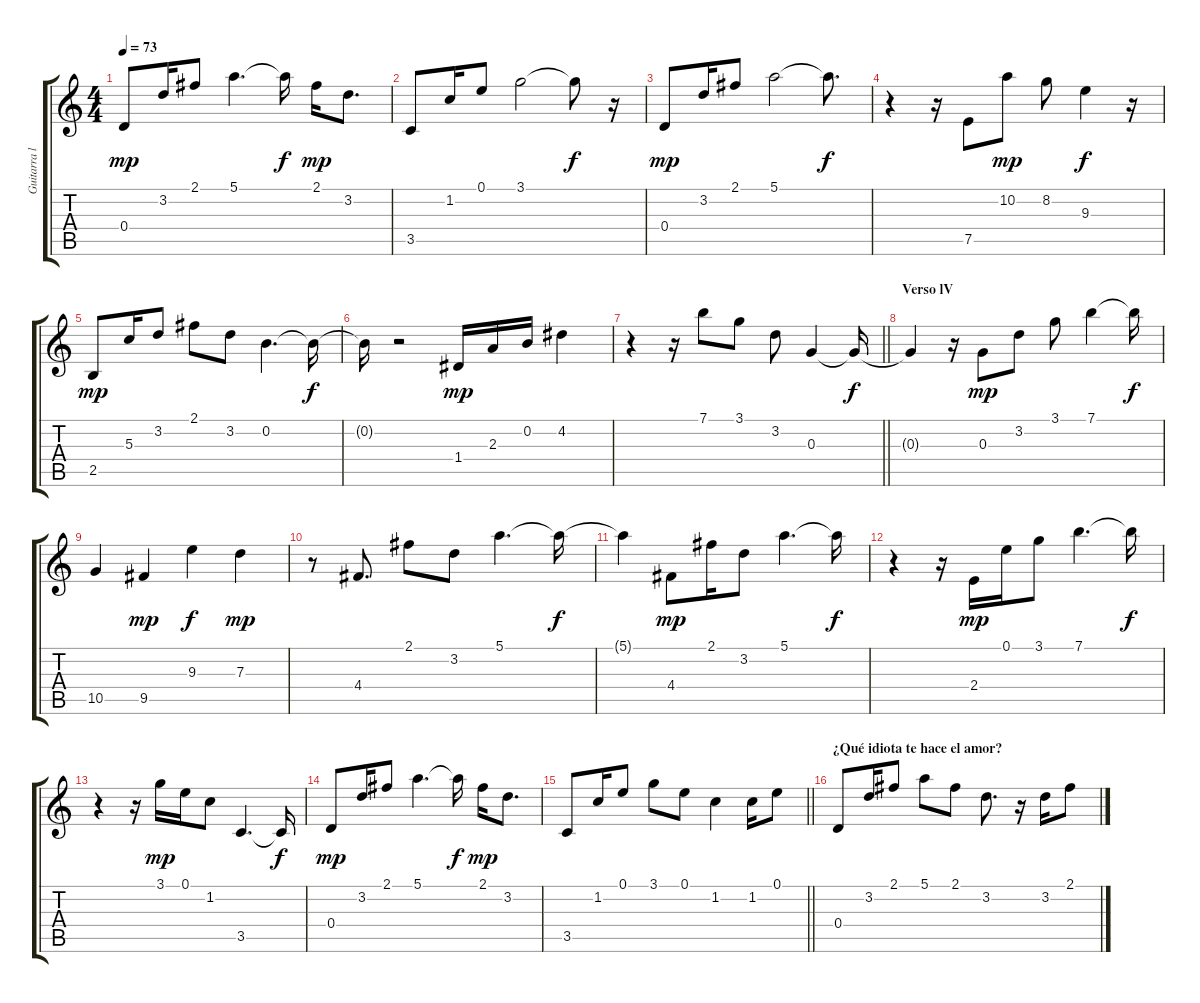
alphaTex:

\track ("Guitarra ll" "Guitarra l") {instrument acousticguitarnylon}
\staff {score tabs}
\tuning (E4 B3 G3 D3 A2 E2) {hide}
\ts (4 4)
\tempo 73
\clef g2
\ks c
0.4.8{dy mp} 3.2.16 2.1.8 5.1.4{d} 5.1{t}.16{dy f} 2.1.16{dy mp} 3.2.8{d} |
3.5.8 1.2.16 0.1.8 3.1.2 3.1{t}.8{dy f} r.16 |
0.4.8{dy mp} 3.2.16 2.1.8 5.1.2 5.1{t}.8{d dy f} |
r.4 r.16 7.5.8 10.2.8{dy mp} 8.2.8 9.3.4{dy f} r.16 |
2.5.8{dy mp} 5.3.16 3.2.8 2.1.8 3.2.8 0.2.4{d} 0.2{t}.16{dy f} |
0.2{t}.16 r.2 1.4.16{dy mp} 2.3.16 0.2.16 4.2.4 |
\barLineRight lightlight
r.4 r.16 7.1.8 3.1.8 3.2.8 0.3.4 0.3{t}.16{dy f} |
\section ("" "Verso lV")
0.3{t}.4 r.16 0.3.8{dy mp} 3.2.8 3.1.8 7.1.4 7.1{t}.16{dy f} |
10.5.4{volume 9} 9.5.4{dy mp} 9.3.4{dy f} 7.3.4{dy mp} |
r.8{volume 16} 4.4.8{d} 2.1.8 3.2.8 5.1.4{d} 5.1{t}.16{dy f} |
5.1{t}.4 4.4.8{dy mp} 2.1.16 3.2.8 5.1.4{d} 5.1{t}.16{dy f} |
r.4 r.16 2.4.16{dy mp} 0.1.16 3.1.8 7.1.4{d} 7.1{t}.16{dy f} |
r.4 r.16 3.1.16{dy mp} 0.1.16 1.2.8 3.5.4{d} 3.5{t}.16{dy f} |
0.4.8{dy mp} 3.2.16 2.1.8 5.1.4{d} 5.1{t}.16{dy f} 2.1.16{dy mp} 3.2.8{d} |
\barLineRight lightlight
3.5.8 1.2.16 0.1.8 3.1.8 0.1.8 1.2.4 1.2.16 0.1.8 |
\section ("" "¿Qué idiota te hace el amor?")
0.4.8 3.2.16 2.1.8 5.1.8 2.1.8 3.2.8{d} r.16 3.2.16 2.1.8
